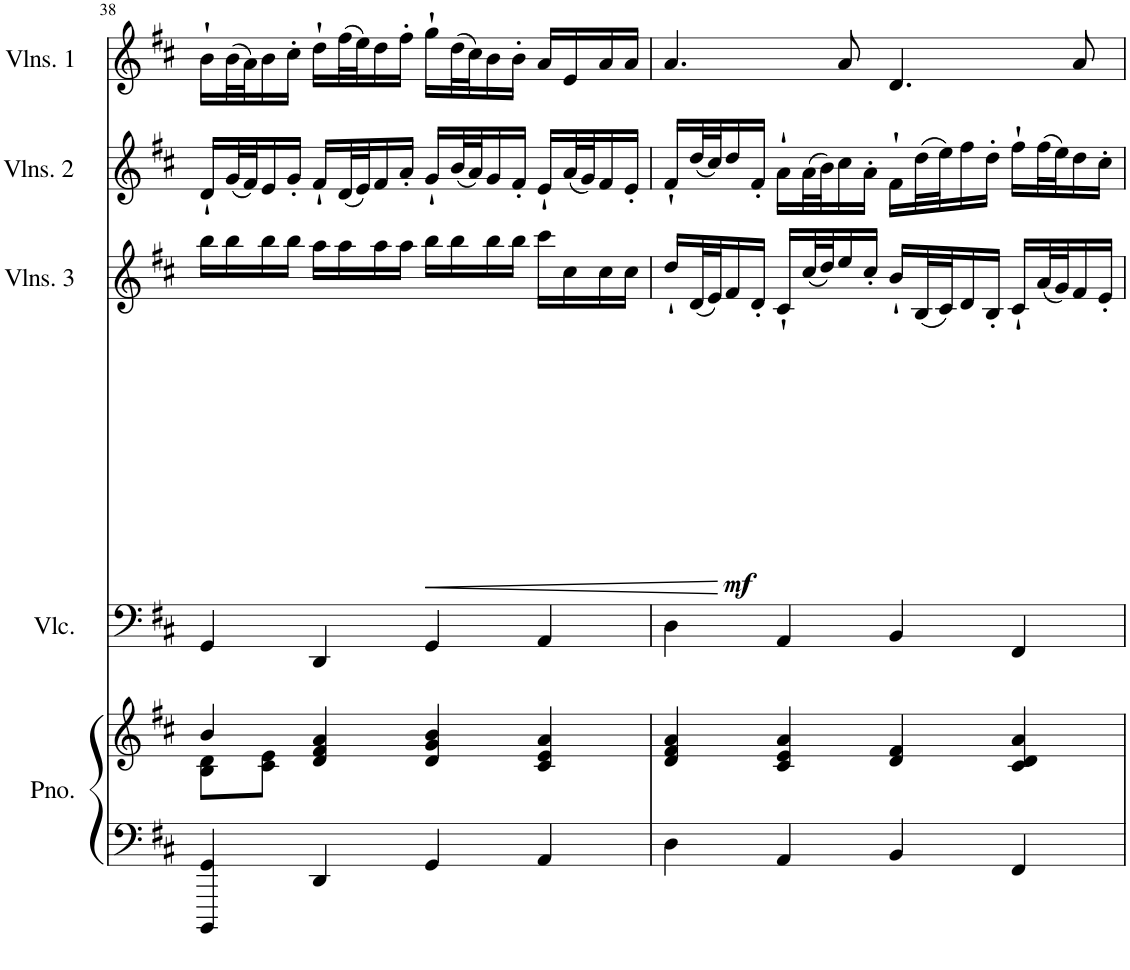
**kern	**kern	**kern	**kern	**dynam	**kern	**kern
*part5	*part5	*part4	*part3	*part3	*part2	*part1
*staff6	*staff5	*staff4	*staff3	*staff3	*staff2	*staff1
*I"Piano	*	*I"Violoncello	*I"Violins 3	*	*I"Violins 2	*I"Violins 1
*I'Pno.	*	*I'Vlc.	*I'Vlns. 3	*	*I'Vlns. 2	*I'Vlns. 1
!!LO:PB:g=z
*clefF4	*clefG2	*clefF4	*clefG2	*	*clefG2	*clefG2
*k[f#c#]	*k[f#c#]	*k[f#c#]	*k[f#c#]	*	*k[f#c#]	*k[f#c#]
*M4/4	*M4/4	*M4/4	*M4/4	*	*M4/4	*M4/4
=38	=38	=38	=38	=38	=38	=38
*	*^	*	*	*	*	*
4BBBB/ 4GG/	4b/	8B\ 8d\L	4GG/	16bb\LL	.	16d`/LL	16b`\LL
.	.	.	.	16bb\	.	(32g/L	(32b\L
.	.	.	.	.	.	32f#/J)	32a\J)
.	.	8c#\ 8e\J	.	16bb\	.	16e/	16b\
.	.	.	.	16bb\JJ	.	16g'/JJ	16cc#'\JJ
4DD/	4d/ 4f#/ 4a/	4ryy	4DD/	16aa\LL	.	16f#`/LL	16dd`\LL
.	.	.	.	16aa\	.	(32d/L	(32ff#\L
.	.	.	.	.	.	32e/J)	32ee\J)
.	.	.	.	16aa\	.	16f#/	16dd\
.	.	.	.	16aa\JJ	.	16a'/JJ	16ff#'\JJ
!	!	!	!	!	!LO:HP:b	!	!
4GG/	4d/ 4g/ 4b/	2ryy	4GG/	16bb\LL	<	16g`/LL	16gg`\LL
.	.	.	.	16bb\	.	(32b/L	(32dd\L
.	.	.	.	.	.	32a/J)	32cc#\J)
.	.	.	.	16bb\	.	16g/	16b\
.	.	.	.	16bb\JJ	.	16f#'/JJ	16b'\JJ
4AA/	4c#/ 4e/ 4a/	.	4AA/	16ccc#\LL	.	16e`/LL	16a/LL
.	.	.	.	16cc#\	.	(32a/L	16e/
.	.	.	.	.	.	32g/J)	.
.	.	.	.	16cc#\	.	16f#/	16a/
.	.	.	.	16cc#\JJ	.	16e'/JJ	16a/JJ
*	*v	*v	*	*	*	*	*
.	.	.	.	[	.	.
=39	=39	=39	=39	=39	=39	=39
!	!	!	!	!LO:DY:b	!	!
4D\	4d/ 4f#/ 4a/	4D\	16dd`/LL	mf	16f#`/LL	4.a/
.	.	.	(32d/L	.	(32dd/L	.
.	.	.	32e/J)	.	32cc#/J)	.
.	.	.	16f#/	.	16dd/	.
.	.	.	16d'/JJ	.	16f#'/JJ	.
4AA/	4c#/ 4e/ 4a/	4AA/	16c#`/LL	.	16a`\LL	.
.	.	.	(32cc#/L	.	(32a\L	.
.	.	.	32dd/J)	.	32b\J)	.
.	.	.	16ee/	.	16cc#\	8a/
.	.	.	16cc#'/JJ	.	16a'\JJ	.
4BB/	4d/ 4f#/	4BB/	16b`/LL	.	16f#`\LL	4.d/
.	.	.	(32B/L	.	(32dd\L	.
.	.	.	32c#/J)	.	32ee\J)	.
.	.	.	16d/	.	16ff#\	.
.	.	.	16B'/JJ	.	16dd'\JJ	.
4FF#/	4c#/ 4d/ 4a/	4FF#/	16c#`/LL	.	16ff#`\LL	.
.	.	.	(32a/L	.	(32ff#\L	.
.	.	.	32g/J)	.	32ee\J)	.
.	.	.	16f#/	.	16dd\	8a/
.	.	.	16e'/JJ	.	16cc#'\JJ	.
=	=	=	=	=	=	=
*-	*-	*-	*-	*-	*-	*-
